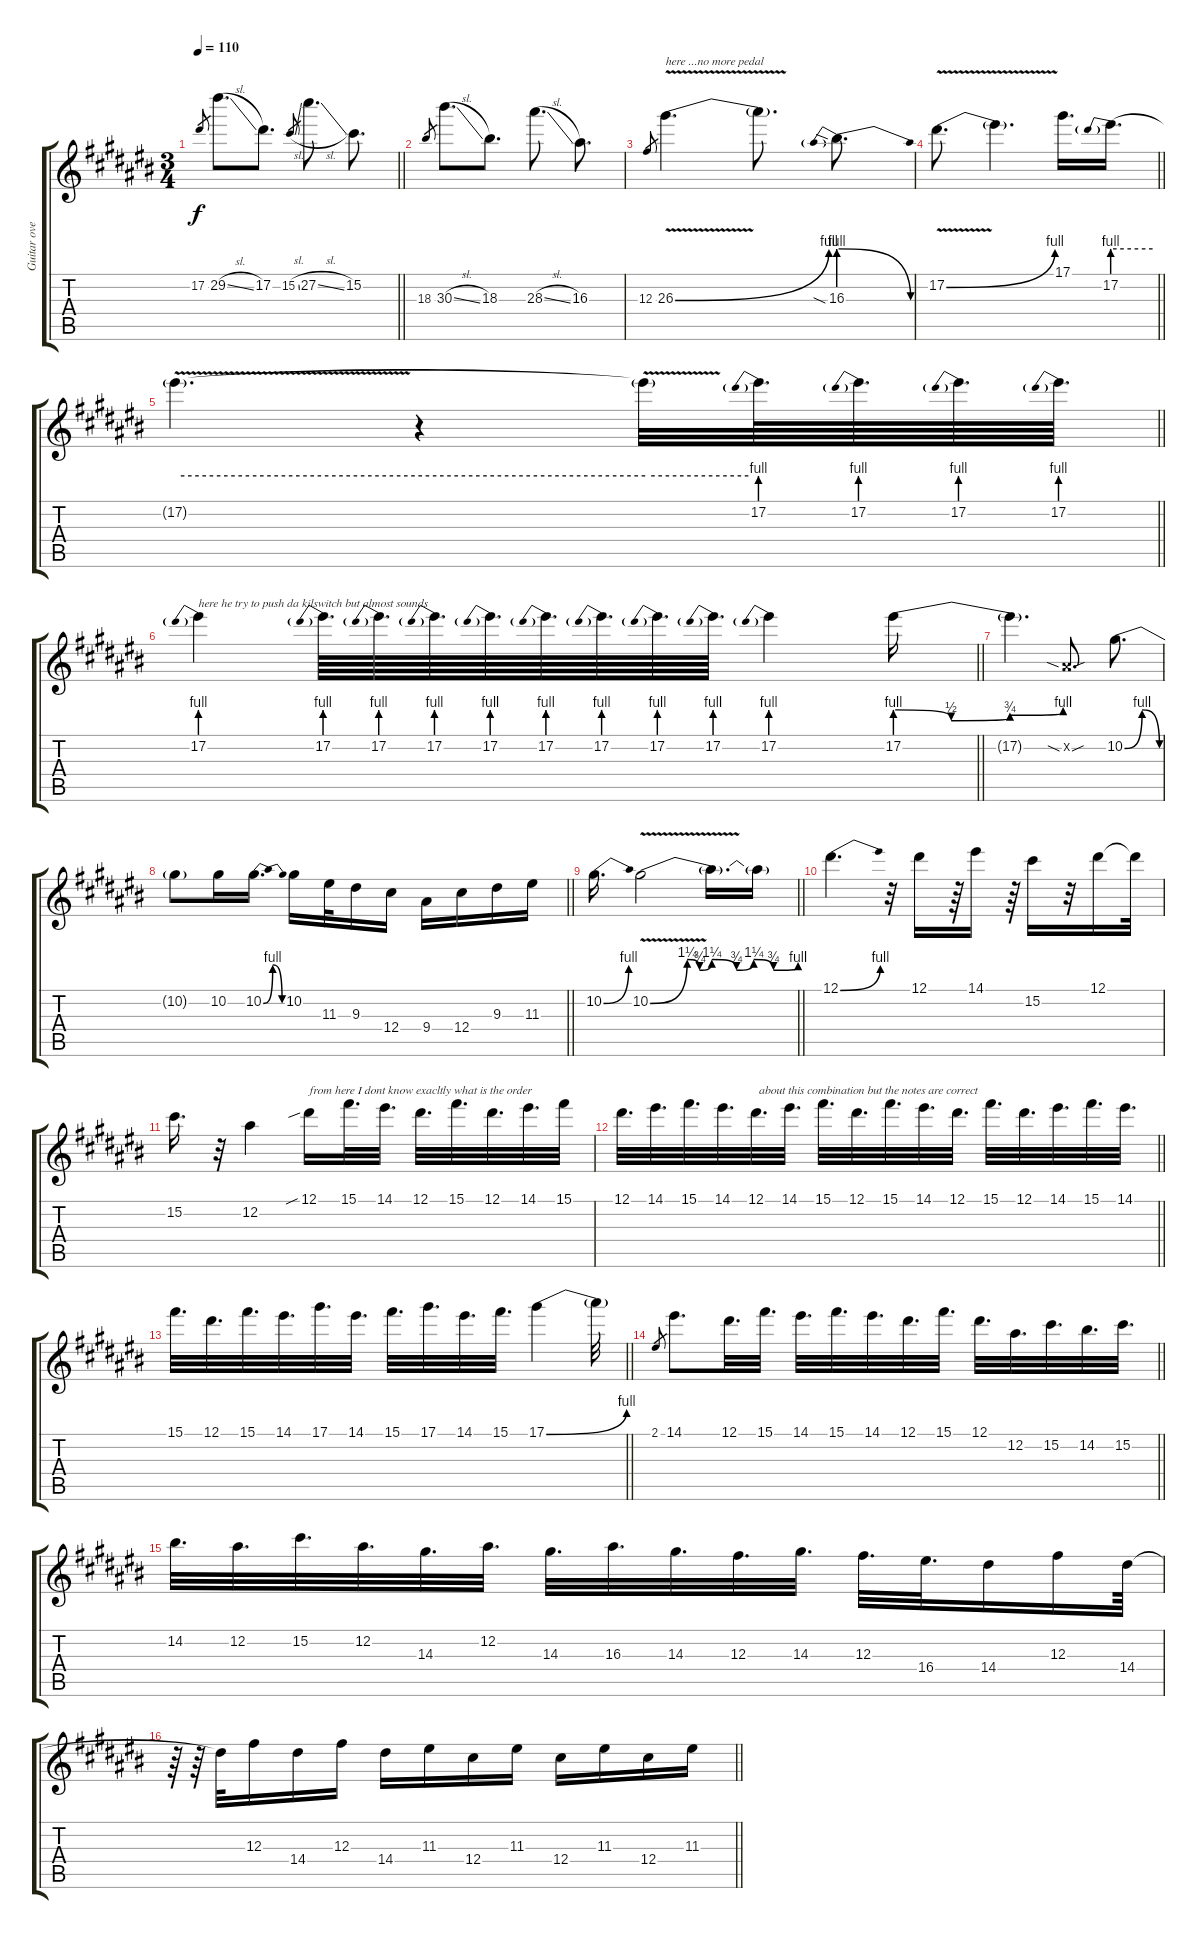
\track ("Guitar overdriven + delay + church effec" "Guitar ove") {instrument overdrivenguitar}
\staff {score tabs}
\tuning (Eb4 Bb3 Gb3 Db3 Ab2 Eb2) {hide}
\ts (3 4)
\tempo 110
\clef g2
\barLineRight lightlight
\ks c#
17.2.8{gr dy f} 29.2{sl}.8{d} 17.2.8{d} 15.2{sl}.8{gr} 27.2{sl}.8{d} 15.2.8{d} |
18.3.8{gr} 30.3{sl}.8{d} 18.3.8{d} 28.3{sl}.8{d} 16.3.8{d} |
12.3.8{gr} 26.3{be (bend 0 0 60 4) v}.4{d txt "here ...no more pedal"} 26.3{t}.8{d} 16.3{be (prebendrelease 0 4 60 0) sia}.8{d} |
\barLineRight lightlight
17.2{be (bend 0 0 60 4) v}.8{d} 17.2{t}.4{d} 17.1.16{d} 17.2{be (prebend 0 4 60 4)}.16{d} |
\barLineRight lightlight
17.2{be (hold 0 4 60 4) v t}.4{d} r.4 17.2{be (hold 0 4 60 4) t}.32 17.2{be (prebend 0 4 60 4)}.64{d} 17.2{be (prebend 0 4 60 4)}.64{d} 17.2{be (prebend 0 4 60 4)}.64{d} 17.2{be (prebend 0 4 60 4)}.64{d} |
\barLineRight lightlight
17.2{be (prebend 0 4 60 4)}.4{txt "here he try to push da kilswitch but almost sounds"} 17.2{be (prebend 0 4 60 4)}.64{d} 17.2{be (prebend 0 4 60 4)}.64{d} 17.2{be (prebend 0 4 60 4)}.64{d} 17.2{be (prebend 0 4 60 4)}.64{d} 17.2{be (prebend 0 4 60 4)}.64{d} 17.2{be (prebend 0 4 60 4)}.64{d} 17.2{be (prebend 0 4 60 4)}.64{d} 17.2{be (prebend 0 4 60 4)}.64{d} 17.2{be (prebend 0 4 60 4)}.4 17.2{be (custom 0 4 20 2 41 3 60 4)}.16 |
\section ("" "")
17.2{t}.4{d} 0.2{sia sou x}.8{d} 10.2{be (bendrelease 0 0 15 4 40 4 60 0)}.8{d} |
\barLineRight lightlight
10.2{t}.8 10.2.16 10.2{be (bendrelease 0 0 24 4 45 4 60 0)}.16{d} 10.2.16 11.3.32 9.3.16 12.4.16 9.4.16 12.4.16 9.3.16 11.3.16 |
\barLineRight lightlight
10.2{be (bend 0 0 60 4)}.16{d} 10.2{be (custom 0 0 15 5 20 3 25 5 35 3 42 5 50 3 60 4) v}.2 10.2{t}.16{d} 10.2{t}.16 |
12.1{be (bend 0 0 60 4)}.4{d} r.32 12.1.16 r.64 14.1.16 r.64 15.2.16 r.32 12.1.16 12.1{t}.32 |
15.2.16{d} r.32 12.2.4 12.1{sib}.16{txt "from here I dont know exacltly what is the order"} 15.1.32{d} 14.1.32{d} 12.1.32{d} 15.1.32{d} 12.1.32{d} 14.1.32{d} 15.1.32 |
\barLineRight lightlight
12.1.32{d} 14.1.32{d} 15.1.32{d} 14.1.32{d} 12.1.32{d txt " about this combination but the notes are correct"} 14.1.32{d} 15.1.32{d} 12.1.32{d} 15.1.32{d} 14.1.32{d} 12.1.32{d} 15.1.32{d} 12.1.32{d} 14.1.32{d} 15.1.32{d} 14.1.32{d} |
\barLineRight lightlight
15.1.32{d} 12.1.32{d} 15.1.32{d} 14.1.32{d} 17.1.32{d} 14.1.32{d} 15.1.32{d} 17.1.32{d} 14.1.32{d} 15.1.32{d} 17.1{be (bend 0 0 60 4)}.4 17.1{t}.32 |
\barLineRight lightlight
2.1.8{gr} 14.1.8{d} 12.1.32{d} 15.1.32{d} 14.1.32{d} 15.1.32{d} 14.1.32{d} 12.1.32{d} 15.1.32{d} 12.1.32{d} 12.2.32{d} 15.2.32{d} 14.2.32{d} 15.2.32{d} |
\section ("" "")
14.2.32{d} 12.2.32{d} 15.2.32{d} 12.2.32{d} 14.3.32{d} 12.2.32{d} 14.3.32{d} 16.3.32{d} 14.3.32{d} 12.3.32{d} 14.3.32{d} 12.3.32{d} 16.4.32{d} 14.4.16 12.3.16 14.4.64 |
\barLineRight lightlight
r.64 r.64 14.4{t}.32 12.3.16 14.4.16 12.3.16 14.4.16 11.3.16 12.4.16 11.3.16 12.4.16 11.3.16 12.4.16 11.3.16
